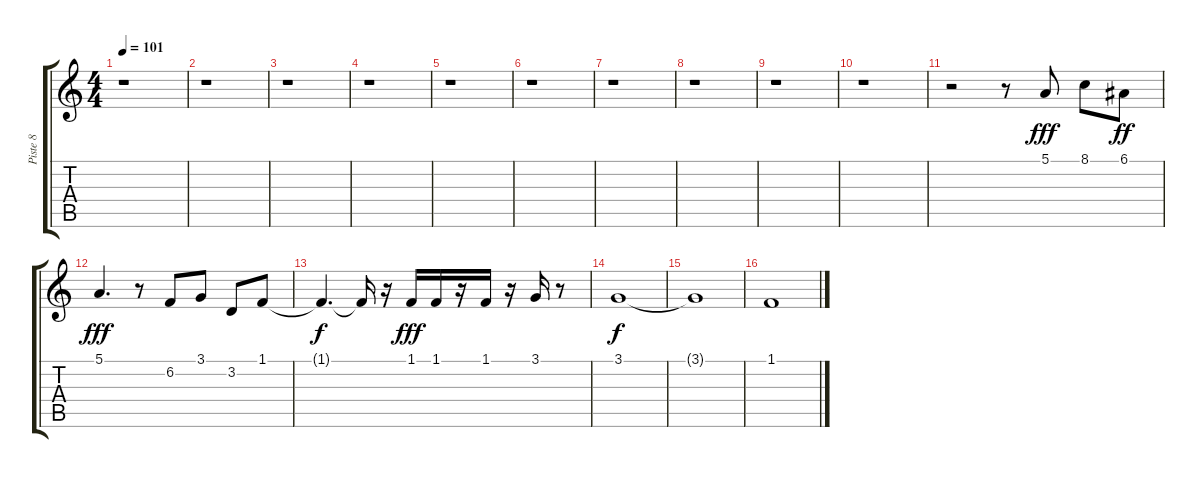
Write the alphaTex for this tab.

\track ("Piste 8" "Piste 8") {instrument frenchhorn}
\staff {score tabs}
\tuning (E4 B3 G3 D3 A2 E2) {hide}
\ts (4 4)
\tempo 101
\clef g2
\ks c
r.1{dy fff} |
r.1 |
r.1 |
r.1 |
r.1 |
r.1 |
r.1 |
r.1 |
r.1 |
r.1 |
r.2 r.8 5.1.8 8.1.8 6.1.8{dy ff} |
5.1.4{d dy fff} r.8 6.2.8 3.1.8 3.2.8 1.1.8 |
1.1{t}.4{d dy f} 1.1{t}.16 r.16 1.1.16{dy fff} 1.1.16 r.16 1.1.16 r.16 3.1.16 r.8 |
3.1.1{dy f} |
3.1{t}.1 |
1.1.1
